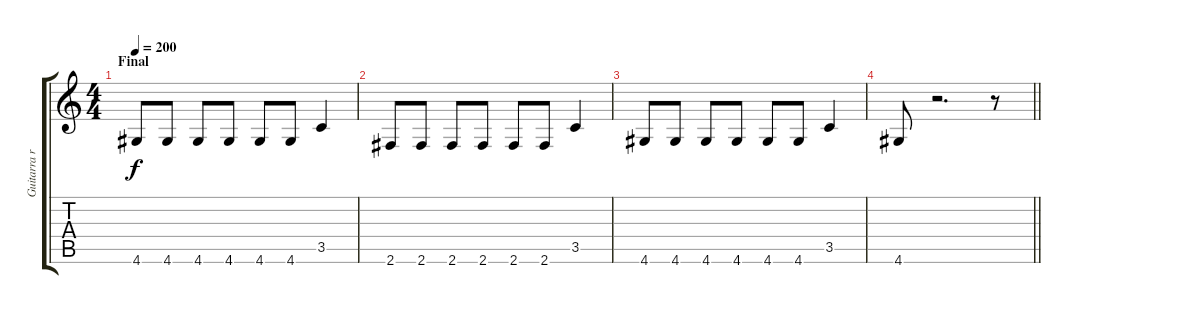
\track ("Guitarra rítmica (Linkers)" "Guitarra r") {instrument overdrivenguitar}
\staff {score tabs}
\tuning (E4 B3 G3 D3 A2 E2) {hide}
\ts (4 4)
\section ("" "Final")
\tempo 200
\clef g2
\ks c
4.6.8{dy f instrument overdrivenguitar} 4.6.8 4.6.8 4.6.8 4.6.8 4.6.8 3.5.4 |
2.6.8 2.6.8 2.6.8 2.6.8 2.6.8 2.6.8 3.5.4 |
4.6.8 4.6.8 4.6.8 4.6.8 4.6.8 4.6.8 3.5.4 |
\barLineRight lightlight
4.6.8 r.2{d} r.8
